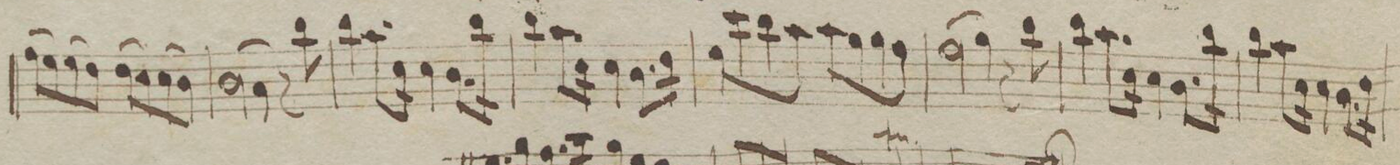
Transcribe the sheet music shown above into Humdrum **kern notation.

**kern	**dynam
*I"Violin 1mo	*
*clefG2	*
*k[f#]	*
*met(C.|)	*
*M4/4	*
(8ff#\L	.
8ee\)	.
(8ee\	.
8dd\J)	.
(8dd\L	.
8cc\)	.
(8cc\	.
8b\J)	.
=153	=153
(2b\	.
4a\)	.
8r	.
8bb\	.
=154	=154
4bb\	.
8.aa\L	.
16cc\Jk	.
4cc\	.
8.b\L	.
16bb\Jk	.
=155	=155
4bb\	.
8.aa\L	.
16cc\Jk	.
4cc\	.
8.b\L	.
16dd\Jk	.
=156	=156
8ee\L	.
8ccc\	.
8bb\	.
8aa\J	.
8aa\L	.
8gg\	.
8gg\	.
8ff#\J	.
=157	=157
(2ff#\	.
4gg\)	.
8r	.
8bb\	.
=158	=158
4bb\	.
8.aa\L	.
16cc\Jk	.
4cc\	.
8.b\L	.
16bb\Jk	.
=159	=159
4bb\	.
8.aa\L	.
16cc\Jk	.
4cc\	.
8.b\L	.
16dd\Jk	.
=160	=160
*-	*-
